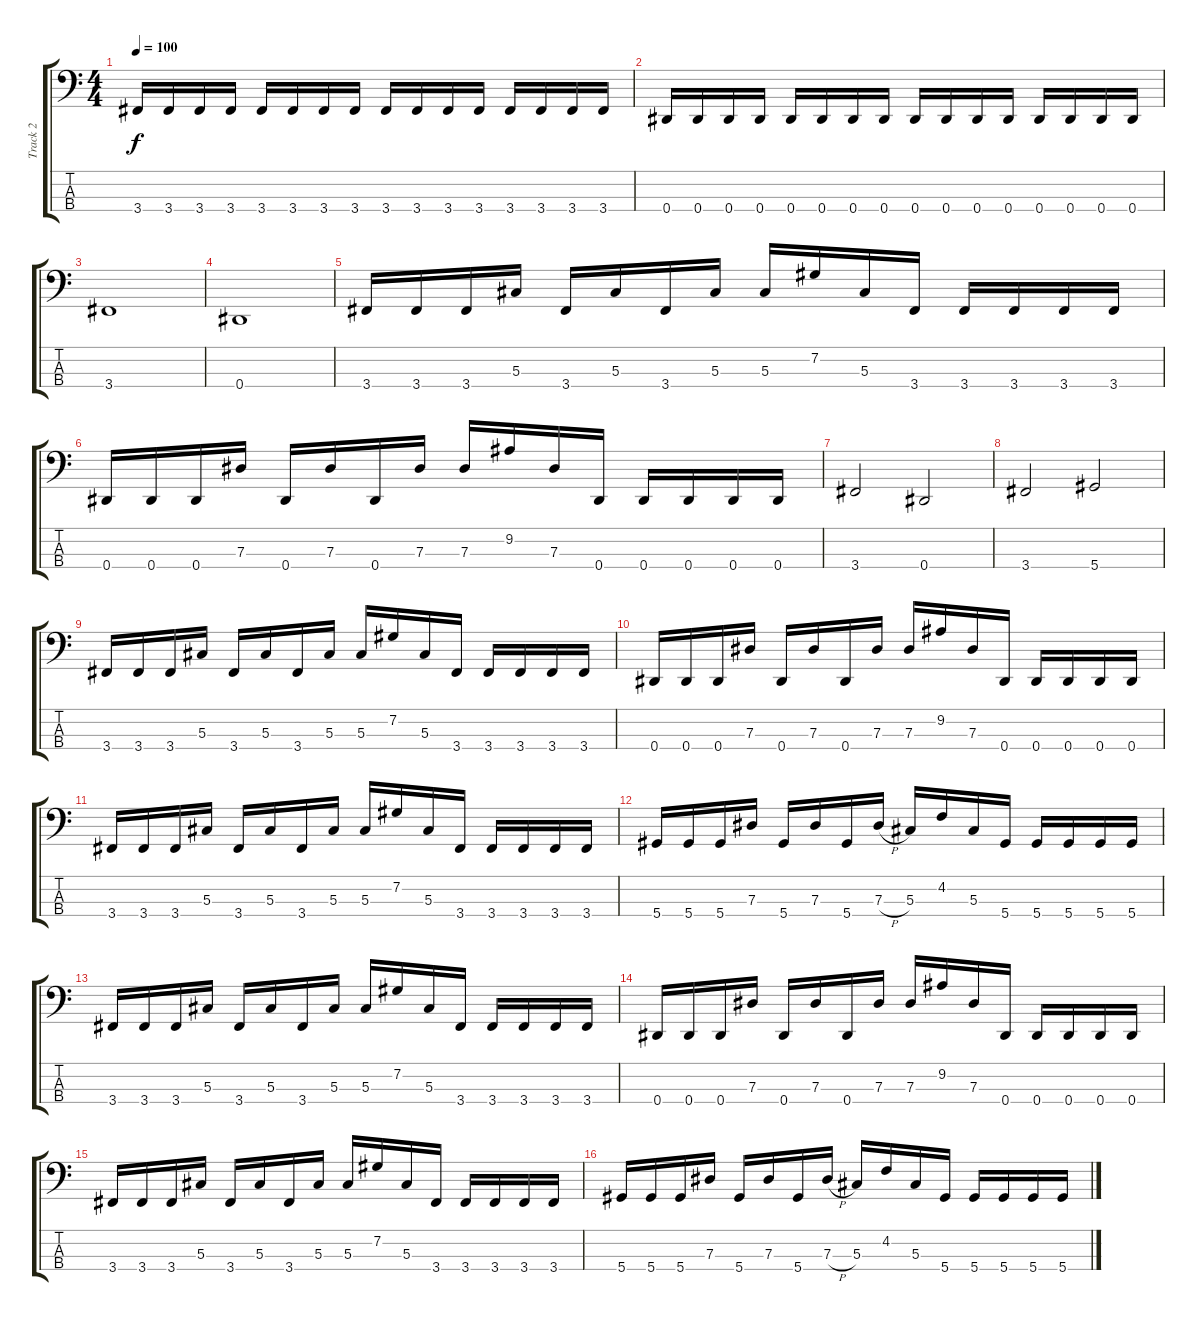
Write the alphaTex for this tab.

\track ("Track 2" "Track 2") {instrument electricbassfinger}
\staff {score tabs}
\tuning (F2 Db2 Ab1 Eb1) {hide}
\ts (4 4)
\tempo 100
\clef f4
\ks c
3.4.16{dy f} 3.4.16 3.4.16 3.4.16 3.4.16 3.4.16 3.4.16 3.4.16 3.4.16 3.4.16 3.4.16 3.4.16 3.4.16 3.4.16 3.4.16 3.4.16 |
0.4.16 0.4.16 0.4.16 0.4.16 0.4.16 0.4.16 0.4.16 0.4.16 0.4.16 0.4.16 0.4.16 0.4.16 0.4.16 0.4.16 0.4.16 0.4.16 |
3.4.1 |
0.4.1 |
3.4.16 3.4.16 3.4.16 5.3.16 3.4.16 5.3.16 3.4.16 5.3.16 5.3.16 7.2.16 5.3.16 3.4.16 3.4.16 3.4.16 3.4.16 3.4.16 |
0.4.16 0.4.16 0.4.16 7.3.16 0.4.16 7.3.16 0.4.16 7.3.16 7.3.16 9.2.16 7.3.16 0.4.16 0.4.16 0.4.16 0.4.16 0.4.16 |
3.4.2 0.4.2 |
3.4.2 5.4.2 |
3.4.16 3.4.16 3.4.16 5.3.16 3.4.16 5.3.16 3.4.16 5.3.16 5.3.16 7.2.16 5.3.16 3.4.16 3.4.16 3.4.16 3.4.16 3.4.16 |
0.4.16 0.4.16 0.4.16 7.3.16 0.4.16 7.3.16 0.4.16 7.3.16 7.3.16 9.2.16 7.3.16 0.4.16 0.4.16 0.4.16 0.4.16 0.4.16 |
3.4.16 3.4.16 3.4.16 5.3.16 3.4.16 5.3.16 3.4.16 5.3.16 5.3.16 7.2.16 5.3.16 3.4.16 3.4.16 3.4.16 3.4.16 3.4.16 |
5.4.16 5.4.16 5.4.16 7.3.16 5.4.16 7.3.16 5.4.16 7.3{h}.16 5.3.16 4.2.16 5.3.16 5.4.16 5.4.16 5.4.16 5.4.16 5.4.16 |
3.4.16 3.4.16 3.4.16 5.3.16 3.4.16 5.3.16 3.4.16 5.3.16 5.3.16 7.2.16 5.3.16 3.4.16 3.4.16 3.4.16 3.4.16 3.4.16 |
0.4.16 0.4.16 0.4.16 7.3.16 0.4.16 7.3.16 0.4.16 7.3.16 7.3.16 9.2.16 7.3.16 0.4.16 0.4.16 0.4.16 0.4.16 0.4.16 |
3.4.16 3.4.16 3.4.16 5.3.16 3.4.16 5.3.16 3.4.16 5.3.16 5.3.16 7.2.16 5.3.16 3.4.16 3.4.16 3.4.16 3.4.16 3.4.16 |
5.4.16 5.4.16 5.4.16 7.3.16 5.4.16 7.3.16 5.4.16 7.3{h}.16 5.3.16 4.2.16 5.3.16 5.4.16 5.4.16 5.4.16 5.4.16 5.4.16
